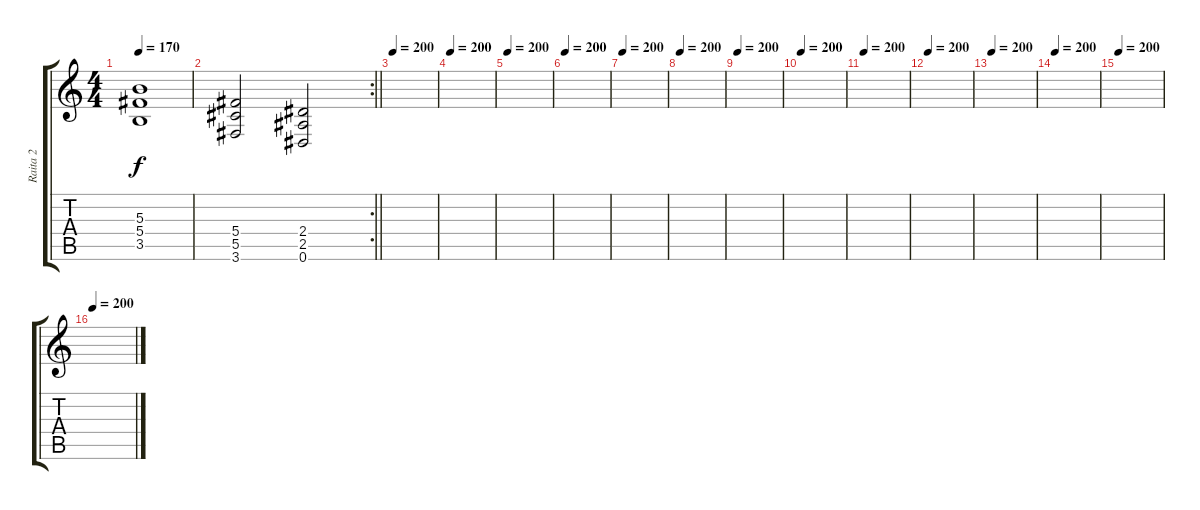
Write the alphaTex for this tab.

\track ("Raita 2" "Raita 2") {instrument distortionguitar}
\staff {score tabs}
\tuning (Eb4 Bb3 Gb3 Db3 Ab2 Eb2) {hide}
\ts (4 4)
\tempo 170
\clef g2
\ks c
(5.3 5.4 3.5).1{dy f} |
\rc 2
\barLineRight lightlight
(5.4 5.5 3.6).2 (2.4 2.5 0.6).2 |
\tempo 200
|
\tempo 200
|
\tempo 200
|
\tempo 200
|
\tempo 200
|
\tempo 200
|
\tempo 200
|
\tempo 200
|
\tempo 200
|
\tempo 200
|
\tempo 200
|
\tempo 200
|
\tempo 200
|
\tempo 200
